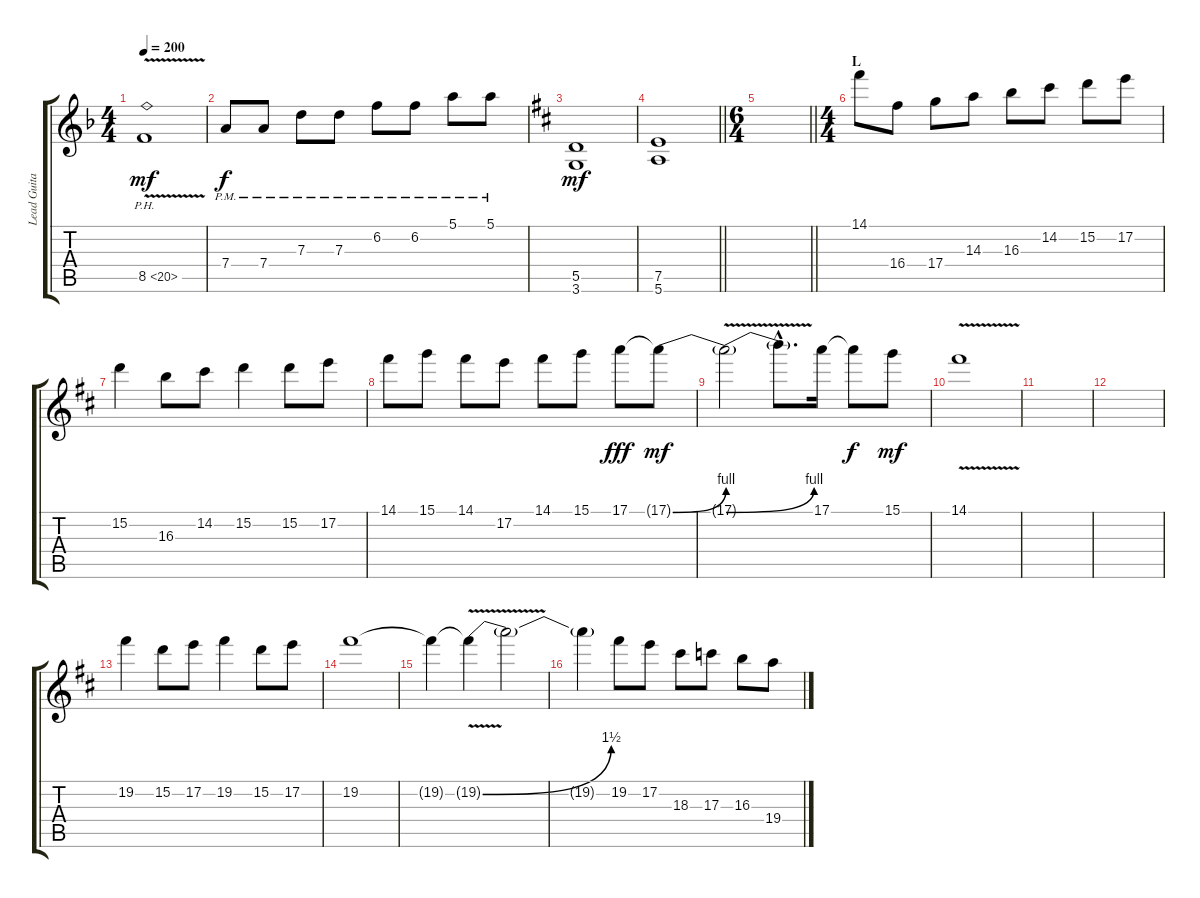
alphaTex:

\track ("Lead Guitar(Right ch.)" "Lead Guita") {instrument distortionguitar}
\staff {score tabs}
\tuning (E4 B3 G3 D3 A2 E2) {hide}
\ts (4 4)
\tempo 200
\clef g2
\ks dminor
8.5{ph 12 v}.1{dy mf} |
7.4{pm}.8{dy f} 7.4{pm}.8 7.3{pm}.8 7.3{pm}.8 6.2{pm}.8 6.2{pm}.8 5.1{pm}.8 5.1{pm}.8 |
\ks d
(5.5 3.6).1{dy mf} |
\barLineRight lightlight
(7.5 5.6).1 |
\ts (6 4)
\barLineRight lightlight
|
\ts (4 4)
\section ("" "L")
14.1.8 16.4.8 17.4.8 14.3.8 16.3.8 14.2.8 15.2.8 17.2.8 |
15.2.4 16.3.8 14.2.8 15.2.4 15.2.8 17.2.8 |
14.1.8 15.1.8 14.1.8 17.2.8 14.1.8 15.1.8 17.1.8{dy fff} 17.1{be (bend 0 0 60 4) t}.8{dy mf} |
17.1{be (bend 0 0 60 4) v t}.2 17.1{hac t}.8{d} 17.1.16 17.1{t}.8{dy f} 15.1.8{dy mf} |
14.1{v}.1 |
|
|
19.2.4 15.2.8 17.2.8 19.2.4 15.2.8 17.2.8 |
19.2.1 |
19.2{t}.4 19.2{be (bend 0 0 60 6) v t}.4 19.2{t}.2 |
19.2{t}.4 19.2.8 17.2.8 18.3.8 17.3.8 16.3.8 19.4.8
